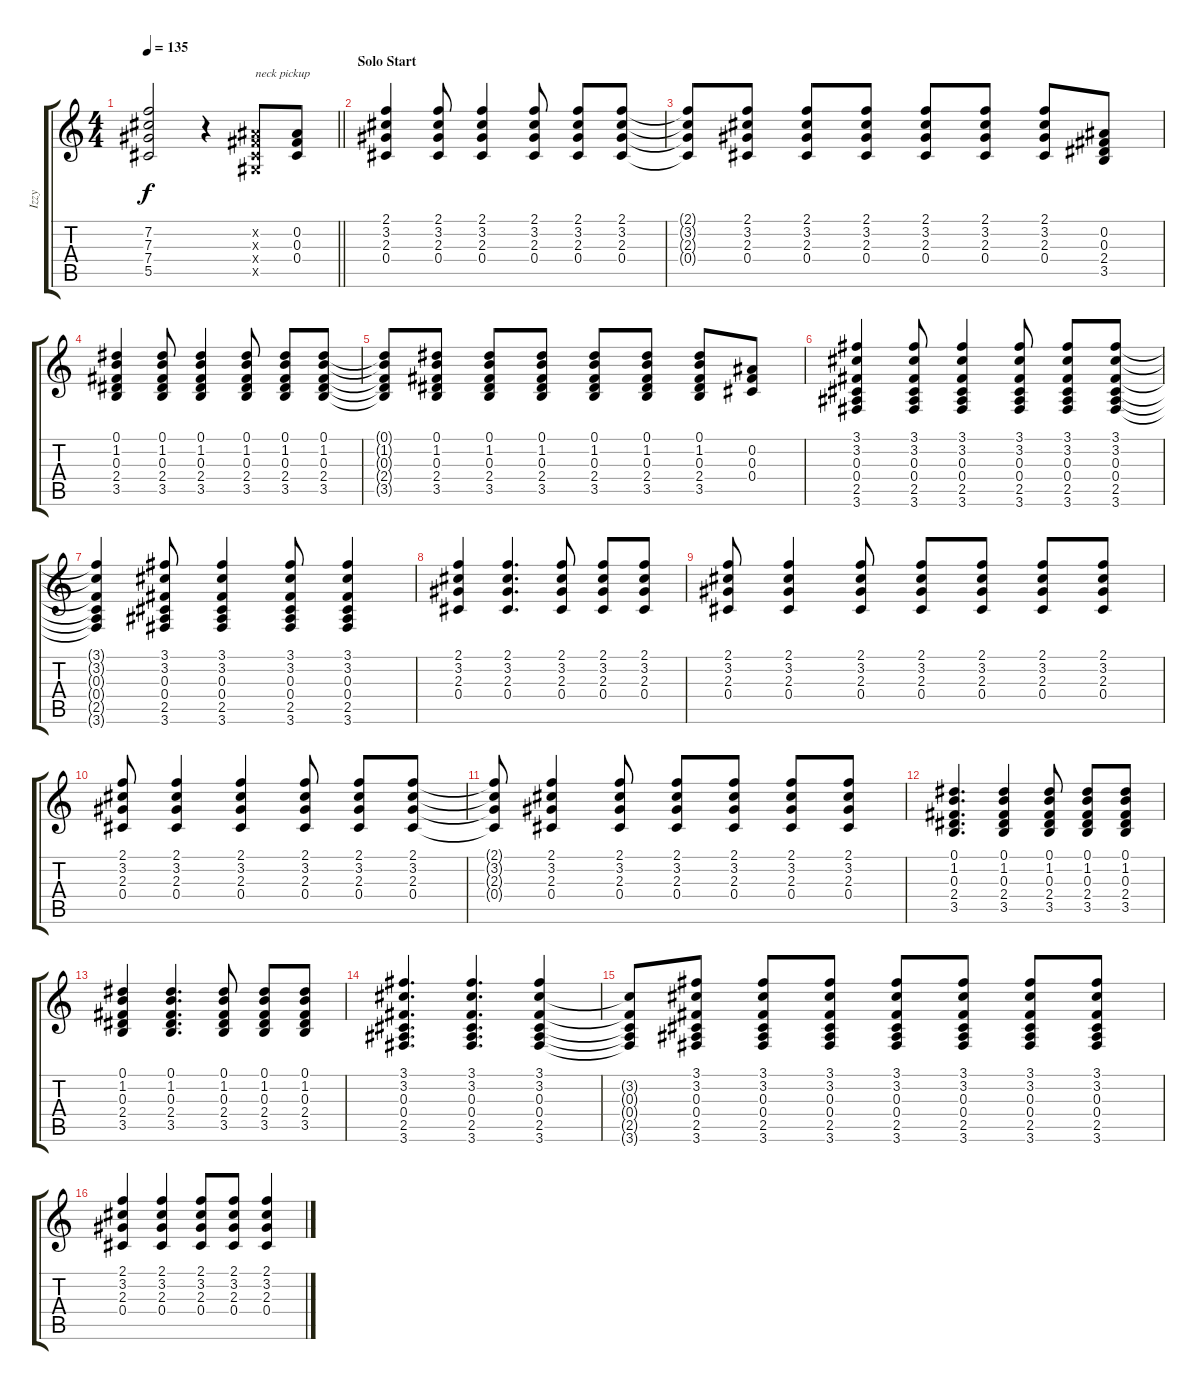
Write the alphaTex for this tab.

\track ("Izzy" "Izzy") {instrument acousticguitarsteel}
\staff {score tabs}
\tuning (Eb4 Bb3 Gb3 Db3 Ab2 Eb2) {hide}
\ts (4 4)
\tempo 135
\clef g2
\barLineRight lightlight
\ks c
(7.2{t} 7.3{t} 7.4{t} 5.5{t}).2{dy f} r.4 (0.2{x} 0.3{x} 0.4{x} 0.5{x}).8{txt "neck pickup"} (0.2 0.3 0.4).8{instrument acousticguitarsteel} |
\section ("" "Solo Start")
(2.1 3.2 2.3 0.4).4 (2.1 3.2 2.3 0.4).8 (2.1 3.2 2.3 0.4).4 (2.1 3.2 2.3 0.4).8 (2.1 3.2 2.3 0.4).8 (2.1 3.2 2.3 0.4).8 |
(2.1{t} 3.2{t} 2.3{t} 0.4{t}).8 (2.1 3.2 2.3 0.4).8 (2.1 3.2 2.3 0.4).8 (2.1 3.2 2.3 0.4).8 (2.1 3.2 2.3 0.4).8 (2.1 3.2 2.3 0.4).8 (2.1 3.2 2.3 0.4).8 (0.2 0.3 2.4 3.5).8 |
(0.1 1.2 0.3 2.4 3.5).4 (0.1 1.2 0.3 2.4 3.5).8 (0.1 1.2 0.3 2.4 3.5).4 (0.1 1.2 0.3 2.4 3.5).8 (0.1 1.2 0.3 2.4 3.5).8 (0.1 1.2 0.3 2.4 3.5).8 |
(0.1{t} 1.2{t} 0.3{t} 2.4{t} 3.5{t}).8 (0.1 1.2 0.3 2.4 3.5).8 (0.1 1.2 0.3 2.4 3.5).8 (0.1 1.2 0.3 2.4 3.5).8 (0.1 1.2 0.3 2.4 3.5).8 (0.1 1.2 0.3 2.4 3.5).8 (0.1 1.2 0.3 2.4 3.5).8 (0.2 0.3 0.4).8 |
(3.1 3.2 0.3 0.4 2.5 3.6).4 (3.1 3.2 0.3 0.4 2.5 3.6).8 (3.1 3.2 0.3 0.4 2.5 3.6).4 (3.1 3.2 0.3 0.4 2.5 3.6).8 (3.1 3.2 0.3 0.4 2.5 3.6).8 (3.1 3.2 0.3 0.4 2.5 3.6).8 |
(3.1{t} 3.2{t} 0.3{t} 0.4{t} 2.5{t} 3.6{t}).4 (3.1 3.2 0.3 0.4 2.5 3.6).8 (3.1 3.2 0.3 0.4 2.5 3.6).4 (3.1 3.2 0.3 0.4 2.5 3.6).8 (3.1 3.2 0.3 0.4 2.5 3.6).4 |
(2.1 3.2 2.3 0.4).4 (2.1 3.2 2.3 0.4).4{d} (2.1 3.2 2.3 0.4).8 (2.1 3.2 2.3 0.4).8 (2.1 3.2 2.3 0.4).8 |
(2.1 3.2 2.3 0.4).8 (2.1 3.2 2.3 0.4).4 (2.1 3.2 2.3 0.4).8 (2.1 3.2 2.3 0.4).8 (2.1 3.2 2.3 0.4).8 (2.1 3.2 2.3 0.4).8 (2.1 3.2 2.3 0.4).8 |
(2.1 3.2 2.3 0.4).8 (2.1 3.2 2.3 0.4).4 (2.1 3.2 2.3 0.4).4 (2.1 3.2 2.3 0.4).8 (2.1 3.2 2.3 0.4).8 (2.1 3.2 2.3 0.4).8 |
(2.1{t} 3.2{t} 2.3{t} 0.4{t}).8 (2.1 3.2 2.3 0.4).4 (2.1 3.2 2.3 0.4).8 (2.1 3.2 2.3 0.4).8 (2.1 3.2 2.3 0.4).8 (2.1 3.2 2.3 0.4).8 (2.1 3.2 2.3 0.4).8 |
(0.1 1.2 0.3 2.4 3.5).4{d} (0.1 1.2 0.3 2.4 3.5).4 (0.1 1.2 0.3 2.4 3.5).8 (0.1 1.2 0.3 2.4 3.5).8 (0.1 1.2 0.3 2.4 3.5).8 |
(0.1 1.2 0.3 2.4 3.5).4 (0.1 1.2 0.3 2.4 3.5).4{d} (0.1 1.2 0.3 2.4 3.5).8 (0.1 1.2 0.3 2.4 3.5).8 (0.1 1.2 0.3 2.4 3.5).8 |
(3.1 3.2 0.3 0.4 2.5 3.6).4{d} (3.1 3.2 0.3 0.4 2.5 3.6).4{d} (3.1 3.2 0.3 0.4 2.5 3.6).4 |
(3.2{t} 0.3{t} 0.4{t} 2.5{t} 3.6{t}).8 (3.1 3.2 0.3 0.4 2.5 3.6).8 (3.1 3.2 0.3 0.4 2.5 3.6).8 (3.1 3.2 0.3 0.4 2.5 3.6).8 (3.1 3.2 0.3 0.4 2.5 3.6).8 (3.1 3.2 0.3 0.4 2.5 3.6).8 (3.1 3.2 0.3 0.4 2.5 3.6).8 (3.1 3.2 0.3 0.4 2.5 3.6).8 |
(2.1 3.2 2.3 0.4).4 (2.1 3.2 2.3 0.4).4 (2.1 3.2 2.3 0.4).8 (2.1 3.2 2.3 0.4).8 (2.1 3.2 2.3 0.4).4
